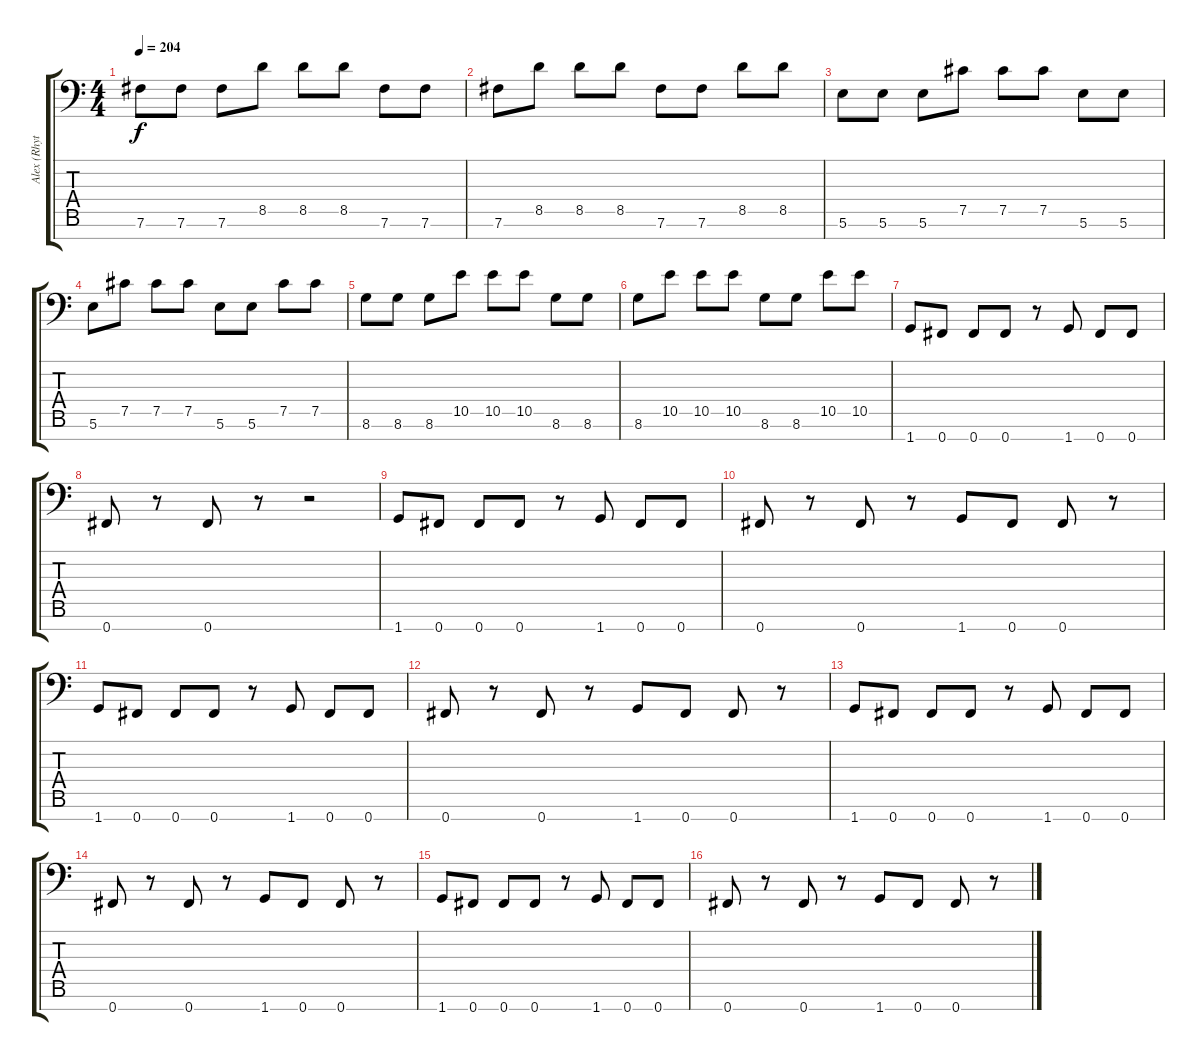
\track ("Alex (Rhythm Guitar) " "Alex (Rhyt") {instrument distortionguitar}
\staff {score tabs}
\tuning (Db4 Ab3 E3 B2 Gb2 B1 Gb1) {hide}
\ts (4 4)
\tempo 204
\clef f4
\ks c
7.6.8{dy f} 7.6.8 7.6.8 8.5.8 8.5.8 8.5.8 7.6.8 7.6.8 |
7.6.8 8.5.8 8.5.8 8.5.8 7.6.8 7.6.8 8.5.8 8.5.8 |
5.6.8 5.6.8 5.6.8 7.5.8 7.5.8 7.5.8 5.6.8 5.6.8 |
5.6.8 7.5.8 7.5.8 7.5.8 5.6.8 5.6.8 7.5.8 7.5.8 |
8.6.8 8.6.8 8.6.8 10.5.8 10.5.8 10.5.8 8.6.8 8.6.8 |
8.6.8 10.5.8 10.5.8 10.5.8 8.6.8 8.6.8 10.5.8 10.5.8 |
1.7.8 0.7.8 0.7.8 0.7.8 r.8 1.7.8 0.7.8 0.7.8 |
0.7.8 r.8 0.7.8 r.8 r.2 |
1.7.8 0.7.8 0.7.8 0.7.8 r.8 1.7.8 0.7.8 0.7.8 |
0.7.8 r.8 0.7.8 r.8 1.7.8 0.7.8 0.7.8 r.8 |
1.7.8 0.7.8 0.7.8 0.7.8 r.8 1.7.8 0.7.8 0.7.8 |
0.7.8 r.8 0.7.8 r.8 1.7.8 0.7.8 0.7.8 r.8 |
1.7.8 0.7.8 0.7.8 0.7.8 r.8 1.7.8 0.7.8 0.7.8 |
0.7.8 r.8 0.7.8 r.8 1.7.8 0.7.8 0.7.8 r.8 |
1.7.8 0.7.8 0.7.8 0.7.8 r.8 1.7.8 0.7.8 0.7.8 |
0.7.8 r.8 0.7.8 r.8 1.7.8 0.7.8 0.7.8 r.8
